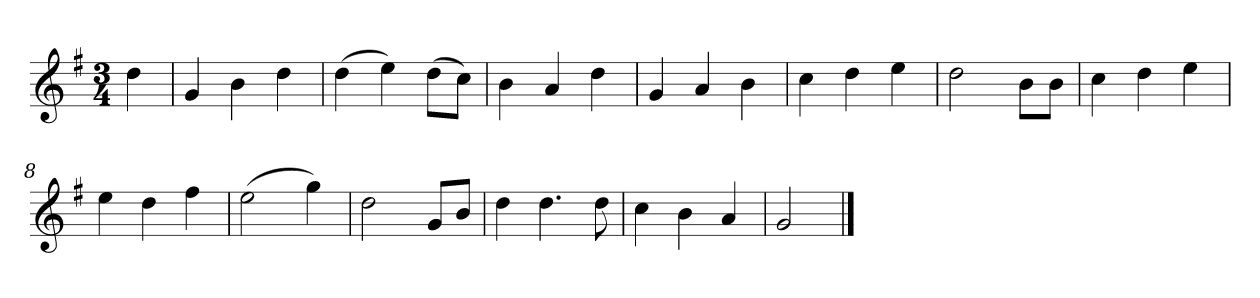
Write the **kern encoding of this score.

**kern
*part1
*staff1
*k[f#]
*M3/4
*MM138
=
4dd
=1
4g
4b
4dd
=2
(4dd
4ee)
(8ddL
8ccJ)
=3
4b
4a
4dd
=4
4g
4a
4b
=5
4cc
4dd
4ee
=6
2dd
8bL
8bJ
=7
4cc
4dd
4ee
=8
4ee
4dd
4ff#
=9
(2ee
4gg)
=10
2dd
8gL
8bJ
=11
4dd
4.dd
8dd
=12
4cc
4b
4a
=13
2g
==
*-
